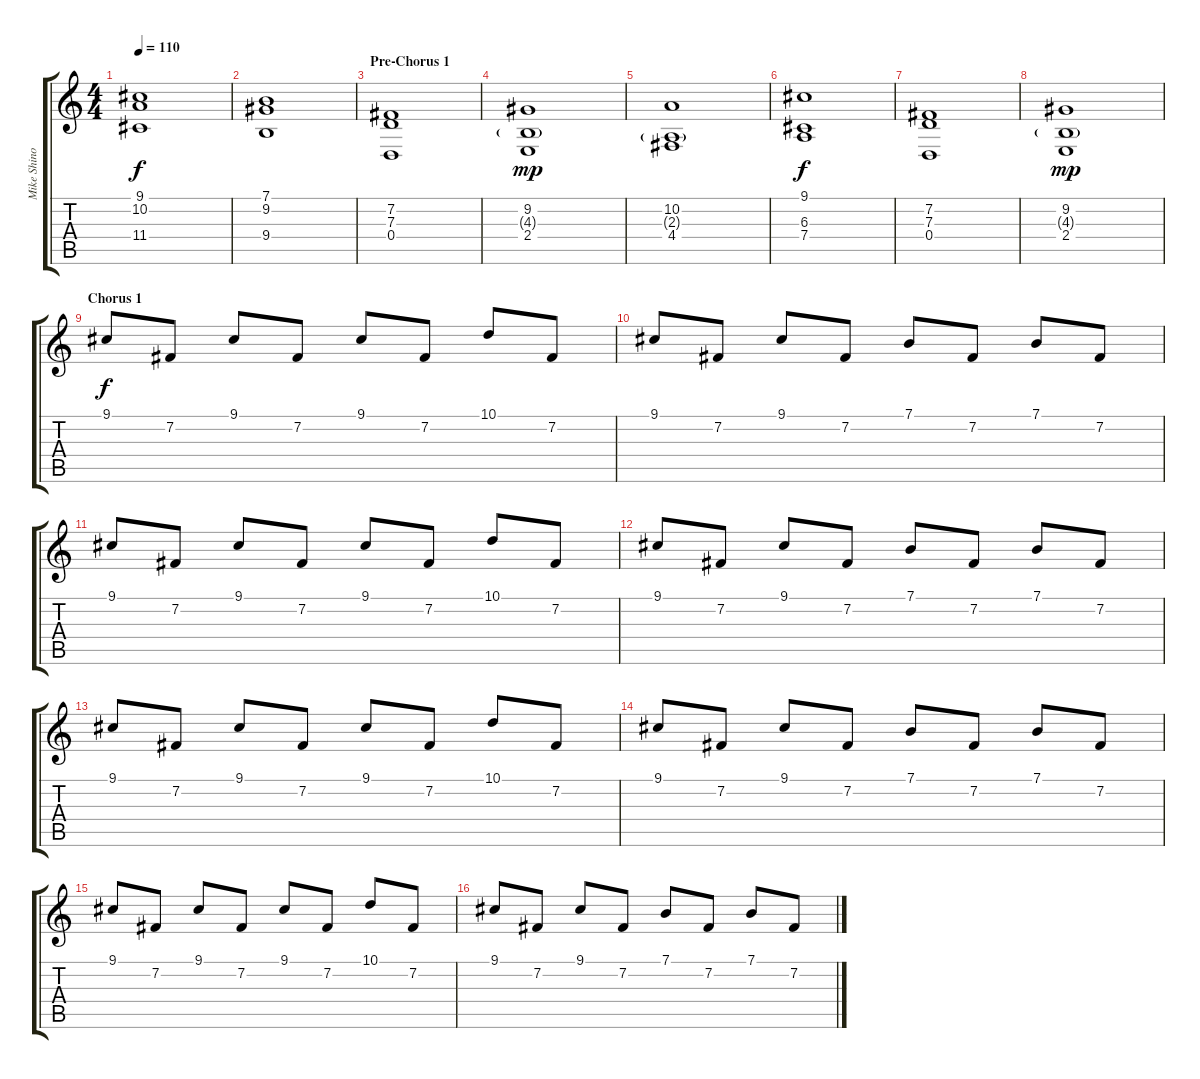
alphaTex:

\track ("Mike Shinoda (Piano)" "Mike Shino") {instrument acousticgrandpiano}
\staff {score tabs}
\tuning (E4 B3 G3 D3 A2 E2) {hide}
\ts (4 4)
\tempo 110
\clef g2
\ks c
(9.1 10.2 11.4).1{dy f} |
(7.1 9.2 9.4).1 |
\section ("" "Pre-Chorus 1")
(7.2 7.3 0.4).1 |
(9.2 4.3{g} 2.4).1{dy mp} |
(10.2 2.3{g} 4.4).1 |
(9.1 6.3 7.4).1{dy f} |
(7.2 7.3 0.4).1 |
(9.2 4.3{g} 2.4).1{dy mp} |
\section ("" "Chorus 1")
9.1.8{dy f} 7.2.8 9.1.8 7.2.8 9.1.8 7.2.8 10.1.8 7.2.8 |
9.1.8 7.2.8 9.1.8 7.2.8 7.1.8 7.2.8 7.1.8 7.2.8 |
9.1.8 7.2.8 9.1.8 7.2.8 9.1.8 7.2.8 10.1.8 7.2.8 |
9.1.8 7.2.8 9.1.8 7.2.8 7.1.8 7.2.8 7.1.8 7.2.8 |
9.1.8 7.2.8 9.1.8 7.2.8 9.1.8 7.2.8 10.1.8 7.2.8 |
9.1.8 7.2.8 9.1.8 7.2.8 7.1.8 7.2.8 7.1.8 7.2.8 |
9.1.8 7.2.8 9.1.8 7.2.8 9.1.8 7.2.8 10.1.8 7.2.8 |
9.1.8 7.2.8 9.1.8 7.2.8 7.1.8 7.2.8 7.1.8 7.2.8
